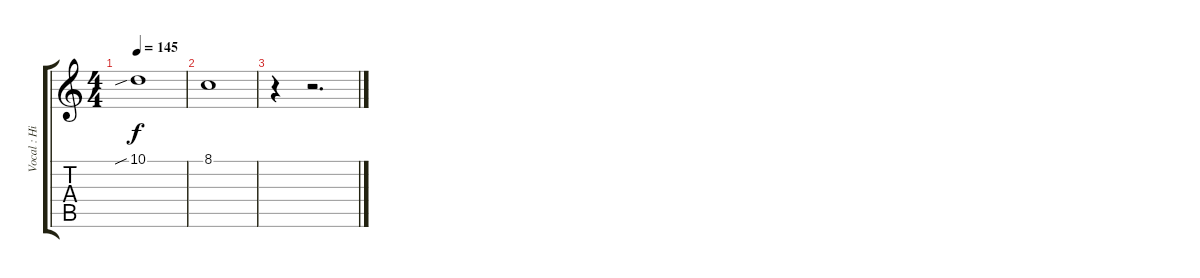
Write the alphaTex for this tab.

\track ("Vocal : Hirasawa Yui" "Vocal : Hi") {instrument lead2sawtooth}
\staff {score tabs}
\tuning (E4 B3 G3 D3 A2 E2) {hide}
\ts (4 4)
\tempo 145
\clef g2
\ks c
10.1{sib}.1{dy f} |
8.1.1 |
r.4 r.2{d}
